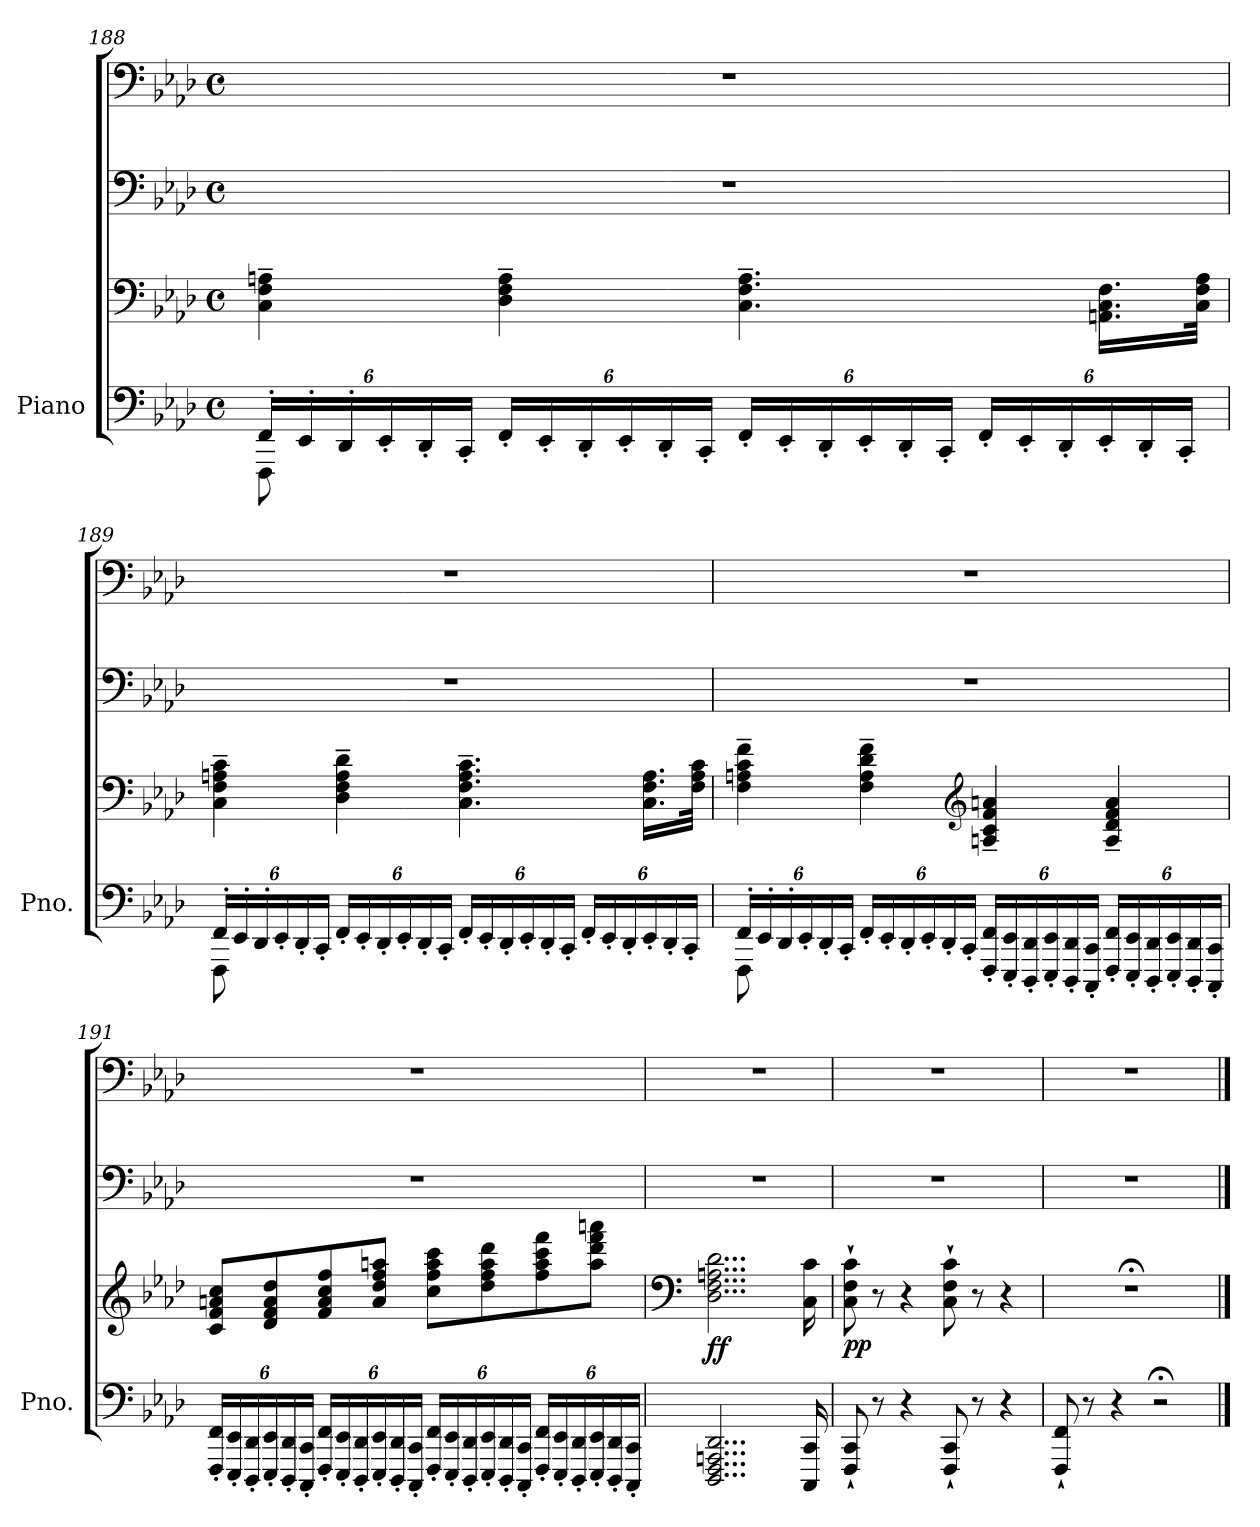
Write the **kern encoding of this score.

**kern	**kern	**kern	**kern	**dynam
*part1	*part1	*part1	*part1	*part1
*staff4	*staff3	*staff2	*staff1	*staff1/2/3/4
*I"Piano	*	*	*	*
*I'Pno.	*	*	*	*
*clefF4	*clefF4	*clefF4	*clefF4	*
*k[b-e-a-d-]	*k[b-e-a-d-]	*k[b-e-a-d-]	*k[b-e-a-d-]	*
*M4/4	*M4/4	*M4/4	*M4/4	*
*met(c)	*met(c)	*met(c)	*met(c)	*
*MM70	*MM70	*MM70	*MM70	*
*Xbrackettup	*	*	*	*
=188	=188	=188	=188	=188
*^	*	*	*	*
24FF'/LL	8FFF\	4C\~ 4F\~ 4An\~	1r	1r	.
24EE-'/	.	.	.	.	.
24DD-'/	.	.	.	.	.
24EE-'/	8ryy	.	.	.	.
24DD-'/	.	.	.	.	.
24CC'/JJ	.	.	.	.	.
24FF'/LL	4ryy	4D-\~ 4F\~ 4A\~	.	.	.
24EE-'/	.	.	.	.	.
24DD-'/	.	.	.	.	.
24EE-'/	.	.	.	.	.
24DD-'/	.	.	.	.	.
24CC'/JJ	.	.	.	.	.
24FF'/LL	2ryy	4.C\~ 4.F\~ 4.A\~	.	.	.
24EE-'/	.	.	.	.	.
24DD-'/	.	.	.	.	.
24EE-'/	.	.	.	.	.
24DD-'/	.	.	.	.	.
24CC'/JJ	.	.	.	.	.
24FF'/LL	.	.	.	.	.
24EE-'/	.	.	.	.	.
24DD-'/	.	.	.	.	.
24EE-'/	.	16.AAn\ 16.C\ 16.F\LL	.	.	.
24DD-'/	.	.	.	.	.
24CC'/JJ	.	.	.	.	.
.	.	32C\ 32F\ 32A\JJk	.	.	.
!!LO:LB:g=z
=189	=189	=189	=189	=189	=189
24FF'/LL	8FFF\	4C\~ 4F\~ 4An\~ 4c\~	1r	1r	.
24EE-'/	.	.	.	.	.
24DD-'/	.	.	.	.	.
24EE-'/	8ryy	.	.	.	.
24DD-'/	.	.	.	.	.
24CC'/JJ	.	.	.	.	.
24FF'/LL	4ryy	4D-\~ 4F\~ 4A\~ 4d-\~	.	.	.
24EE-'/	.	.	.	.	.
24DD-'/	.	.	.	.	.
24EE-'/	.	.	.	.	.
24DD-'/	.	.	.	.	.
24CC'/JJ	.	.	.	.	.
24FF'/LL	2ryy	4.C\~ 4.F\~ 4.A\~ 4.c\~	.	.	.
24EE-'/	.	.	.	.	.
24DD-'/	.	.	.	.	.
24EE-'/	.	.	.	.	.
24DD-'/	.	.	.	.	.
24CC'/JJ	.	.	.	.	.
24FF'/LL	.	.	.	.	.
24EE-'/	.	.	.	.	.
24DD-'/	.	.	.	.	.
24EE-'/	.	16.C\ 16.F\ 16.A\LL	.	.	.
24DD-'/	.	.	.	.	.
24CC'/JJ	.	.	.	.	.
.	.	32F\ 32A\ 32c\JJk	.	.	.
=190	=190	=190	=190	=190	=190
24FF'/LL	8FFF\	4F\~ 4An\~ 4c\~ 4f\~	1r	1r	.
24EE-'/	.	.	.	.	.
24DD-'/	.	.	.	.	.
24EE-'/	8ryy	.	.	.	.
24DD-'/	.	.	.	.	.
24CC'/JJ	.	.	.	.	.
24FF'/LL	4ryy	4F\~ 4A\~ 4d-\~ 4f\~	.	.	.
24EE-'/	.	.	.	.	.
24DD-'/	.	.	.	.	.
24EE-'/	.	.	.	.	.
24DD-'/	.	.	.	.	.
24CC'/JJ	.	.	.	.	.
*	*	*clefG2	*	*	*
24FFF/' 24FF/'LL	2ryy	4An/~ 4c/~ 4f/~ 4an/~	.	.	.
24EEE-/' 24EE-/'	.	.	.	.	.
24DDD-/' 24DD-/'	.	.	.	.	.
24EEE-/' 24EE-/'	.	.	.	.	.
24DDD-/' 24DD-/'	.	.	.	.	.
24CCC/' 24CC/'JJ	.	.	.	.	.
24FFF/' 24FF/'LL	.	4A/~ 4d-/~ 4f/~ 4a/~	.	.	.
24EEE-/' 24EE-/'	.	.	.	.	.
24DDD-/' 24DD-/'	.	.	.	.	.
24EEE-/' 24EE-/'	.	.	.	.	.
24DDD-/' 24DD-/'	.	.	.	.	.
24CCC/' 24CC/'JJ	.	.	.	.	.
!!LO:LB:g=z
=191	=191	=191	=191	=191	=191
24FFF/' 24FF/'LL	2ryy	8c/ 8f/ 8an/ 8cc/L	1r	1r	.
24EEE-/' 24EE-/'	.	.	.	.	.
24DDD-/' 24DD-/'	.	.	.	.	.
24EEE-/' 24EE-/'	.	8d-/ 8f/ 8a/ 8dd-/	.	.	.
24DDD-/' 24DD-/'	.	.	.	.	.
24CCC/' 24CC/'JJ	.	.	.	.	.
24FFF/' 24FF/'LL	.	8f/ 8a/ 8cc/ 8ff/	.	.	.
24EEE-/' 24EE-/'	.	.	.	.	.
24DDD-/' 24DD-/'	.	.	.	.	.
24EEE-/' 24EE-/'	.	8a/ 8dd-/ 8ff/ 8aan/J	.	.	.
24DDD-/' 24DD-/'	.	.	.	.	.
24CCC/' 24CC/'JJ	.	.	.	.	.
24FFF/' 24FF/'LL	2ryy	8cc\ 8ff\ 8aa\ 8ccc\L	.	.	.
24EEE-/' 24EE-/'	.	.	.	.	.
24DDD-/' 24DD-/'	.	.	.	.	.
24EEE-/' 24EE-/'	.	8dd-\ 8ff\ 8aa\ 8ddd-\	.	.	.
24DDD-/' 24DD-/'	.	.	.	.	.
24CCC/' 24CC/'JJ	.	.	.	.	.
24FFF/' 24FF/'LL	.	8ff\ 8aa\ 8ccc\ 8fff\	.	.	.
24EEE-/' 24EE-/'	.	.	.	.	.
24DDD-/' 24DD-/'	.	.	.	.	.
24EEE-/' 24EE-/'	.	8aa\ 8ddd-\ 8fff\ 8aaan\J	.	.	.
24DDD-/' 24DD-/'	.	.	.	.	.
24CCC/' 24CC/'JJ	.	.	.	.	.
*v	*v	*	*	*	*
=192	=192	=192	=192	=192
*	*clefF4	*	*	*
*	*	*	*MM60	*
!	!	!	!	!LO:DY:b=3
2...DDD-/ 2...FFF/ 2...AAAn/ 2...DD-/	2...D-\ 2...F\ 2...An\ 2...d-\	1r	1r	ff
16CCC/ 16CC/	16C\ 16c\	.	.	.
=193	=193	=193	=193	=193
*	*	*	*MM50	*
!	!	!	!	!LO:DY:b=3
8FFF/` 8CC/`	8C\` 8F\` 8c\`	1r	1r	pp
8r	8r	.	.	.
4r	4r	.	.	.
8FFF/` 8CC/`	8C\` 8F\` 8c\`	.	.	.
8r	8r	.	.	.
4r	4r	.	.	.
=194	=194	=194	=194	=194
8FFF/` 8FF/`	1r;<	1r	1r	.
8r	.	.	.	.
4r	.	.	.	.
2r;<	.	.	.	.
==	==	==	==	==
*-	*-	*-	*-	*-
